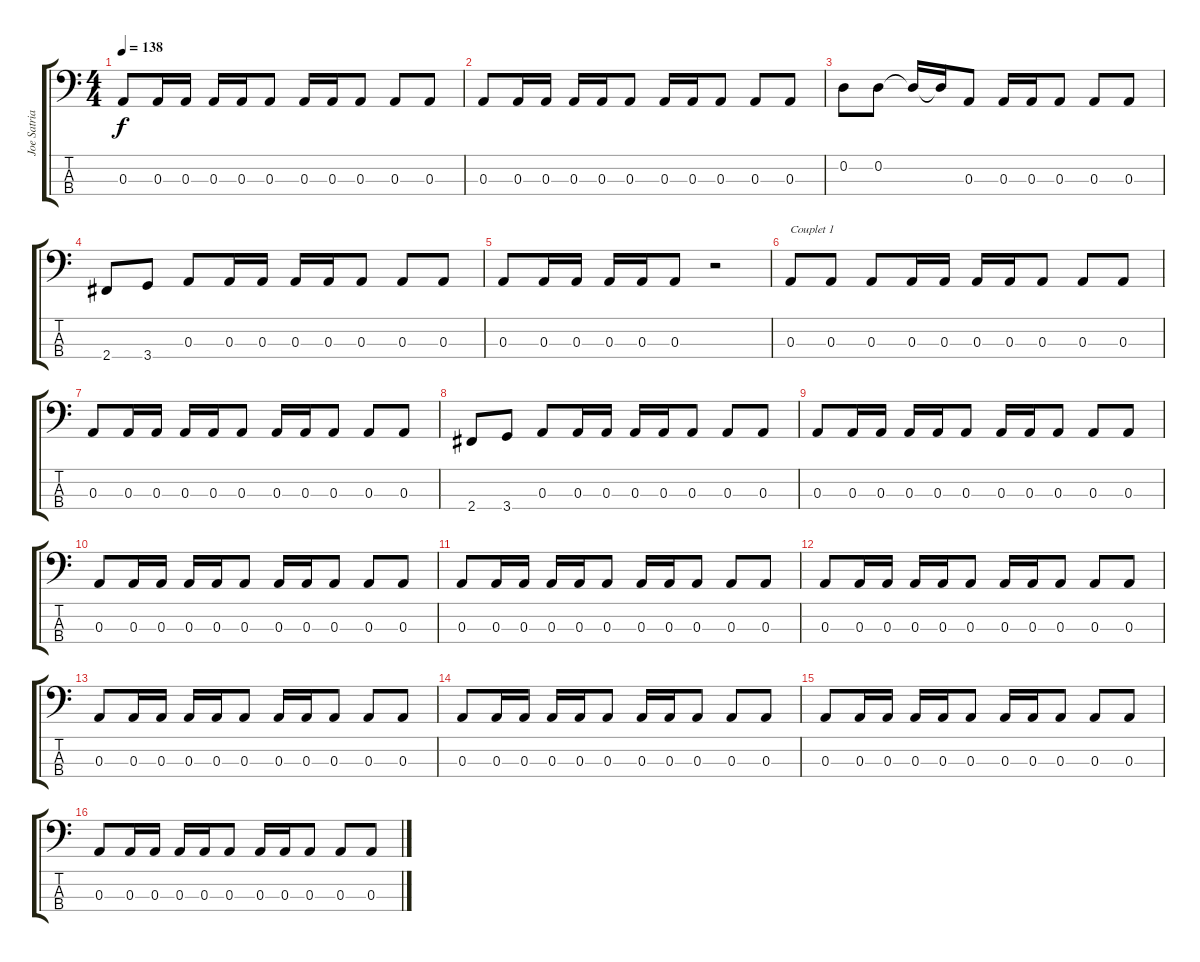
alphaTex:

\track ("Joe Satriani" "Joe Satria") {instrument electricbassfinger}
\staff {score tabs}
\tuning (G2 D2 A1 E1) {hide}
\ts (4 4)
\tempo 138
\clef f4
\ks c
0.3.8{dy f} 0.3.16 0.3.16 0.3.16 0.3.16 0.3.8 0.3.16 0.3.16 0.3.8 0.3.8 0.3.8 |
0.3.8 0.3.16 0.3.16 0.3.16 0.3.16 0.3.8 0.3.16 0.3.16 0.3.8 0.3.8 0.3.8 |
0.2.8 0.2.8 0.2{t}.16 0.2{t}.16 0.3.8 0.3.16 0.3.16 0.3.8 0.3.8 0.3.8 |
2.4.8 3.4.8 0.3.8 0.3.16 0.3.16 0.3.16 0.3.16 0.3.8 0.3.8 0.3.8 |
0.3.8 0.3.16 0.3.16 0.3.16 0.3.16 0.3.8 r.2 |
0.3.8{txt "Couplet 1"} 0.3.8 0.3.8 0.3.16 0.3.16 0.3.16 0.3.16 0.3.8 0.3.8 0.3.8 |
0.3.8 0.3.16 0.3.16 0.3.16 0.3.16 0.3.8 0.3.16 0.3.16 0.3.8 0.3.8 0.3.8 |
2.4.8 3.4.8 0.3.8 0.3.16 0.3.16 0.3.16 0.3.16 0.3.8 0.3.8 0.3.8 |
0.3.8 0.3.16 0.3.16 0.3.16 0.3.16 0.3.8 0.3.16 0.3.16 0.3.8 0.3.8 0.3.8 |
0.3.8 0.3.16 0.3.16 0.3.16 0.3.16 0.3.8 0.3.16 0.3.16 0.3.8 0.3.8 0.3.8 |
0.3.8 0.3.16 0.3.16 0.3.16 0.3.16 0.3.8 0.3.16 0.3.16 0.3.8 0.3.8 0.3.8 |
0.3.8 0.3.16 0.3.16 0.3.16 0.3.16 0.3.8 0.3.16 0.3.16 0.3.8 0.3.8 0.3.8 |
0.3.8 0.3.16 0.3.16 0.3.16 0.3.16 0.3.8 0.3.16 0.3.16 0.3.8 0.3.8 0.3.8 |
0.3.8 0.3.16 0.3.16 0.3.16 0.3.16 0.3.8 0.3.16 0.3.16 0.3.8 0.3.8 0.3.8 |
0.3.8 0.3.16 0.3.16 0.3.16 0.3.16 0.3.8 0.3.16 0.3.16 0.3.8 0.3.8 0.3.8 |
0.3.8 0.3.16 0.3.16 0.3.16 0.3.16 0.3.8 0.3.16 0.3.16 0.3.8 0.3.8 0.3.8
